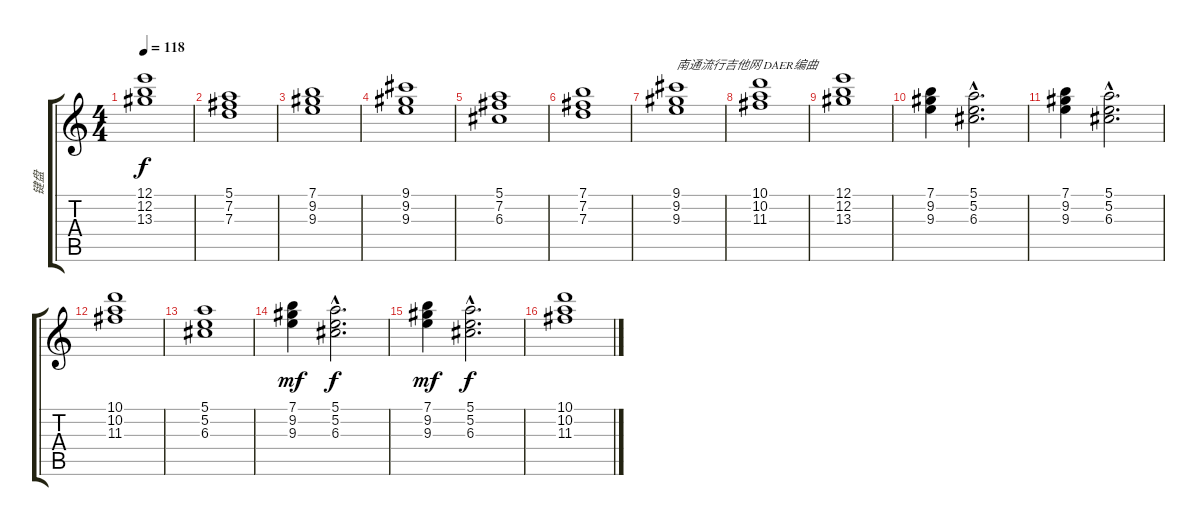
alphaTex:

\track ("键盘" "键盘") {instrument stringensemble2}
\staff {score tabs}
\tuning (E5 B4 G4 D4 A3 E3) {hide}
\ts (4 4)
\tempo 118
\clef g2
\ks c
(12.1 12.2 13.3).1{dy f} |
(5.1 7.2 7.3).1 |
(7.1 9.2 9.3).1 |
(9.1 9.2 9.3).1 |
(5.1 7.2 6.3).1 |
(7.1 7.2 7.3).1 |
(9.1 9.2 9.3).1{txt "南通流行吉他网 DAER编曲"} |
(10.1 10.2 11.3).1 |
(12.1 12.2 13.3).1 |
(7.1 9.2 9.3).4 (5.1{hac} 5.2{hac} 6.3{hac}).2{d} |
(7.1 9.2 9.3).4 (5.1{hac} 5.2{hac} 6.3{hac}).2{d} |
(10.1 10.2 11.3).1 |
(5.1 5.2 6.3).1 |
(7.1 9.2 9.3).4{dy mf} (5.1{hac} 5.2{hac} 6.3{hac}).2{d dy f} |
(7.1 9.2 9.3).4{dy mf} (5.1{hac} 5.2{hac} 6.3{hac}).2{d dy f} |
(10.1 10.2 11.3).1
